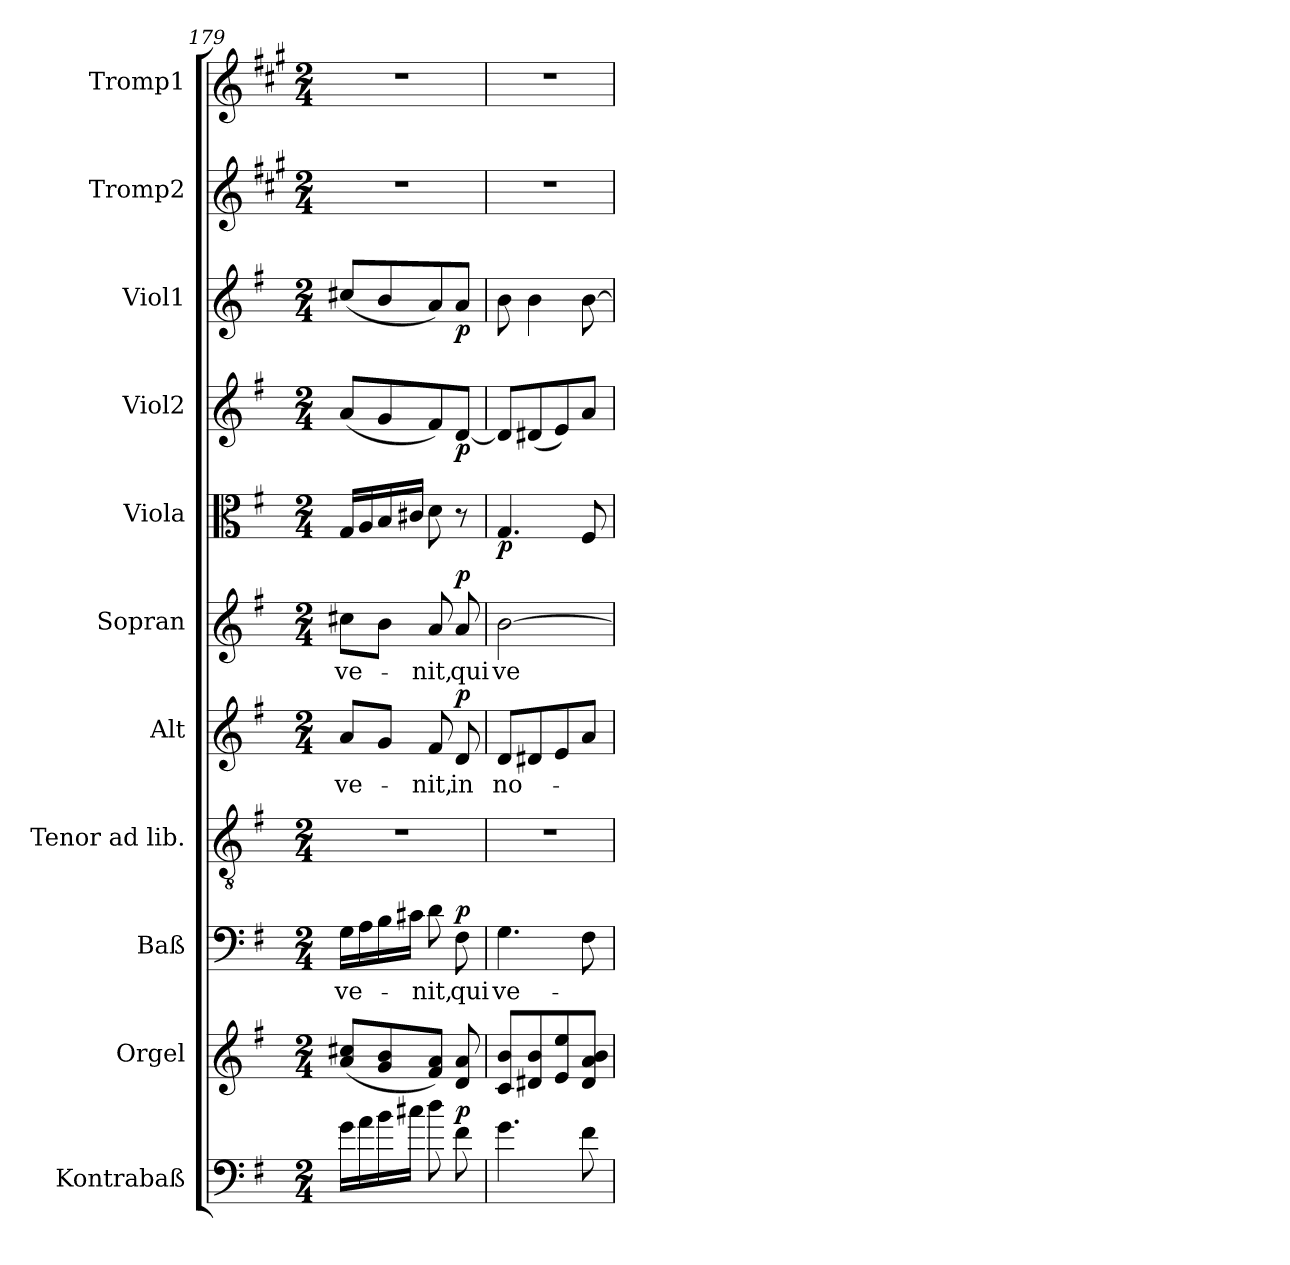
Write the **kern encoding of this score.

**kern	**dynam	**kern	**kern	**text	**dynam	**kern	**kern	**text	**dynam	**kern	**text	**dynam	**kern	**dynam	**kern	**dynam	**kern	**dynam	**kern	**kern
*part11	*part11	*part10	*part9	*part9	*part9	*part8	*part7	*part7	*part7	*part6	*part6	*part6	*part5	*part5	*part4	*part4	*part3	*part3	*part2	*part1
*staff11	*staff11	*staff10	*staff9	*staff9	*staff9	*staff8	*staff7	*staff7	*staff7	*staff6	*staff6	*staff6	*staff5	*staff5	*staff4	*staff4	*staff3	*staff3	*staff2	*staff1
*I"Kontrabaß	*	*I"Orgel	*I"Baß	*	*	*I"Tenor ad lib.	*I"Alt	*	*	*I"Sopran	*	*	*I"Viola	*	*I"Viol2	*	*I"Viol1	*	*I"Tromp2	*I"Tromp1
*	*	*	*	*	*	*	*	*	*	*	*	*	*I'Vla	*	*	*	*	*	*	*
*clefF4	*	*clefG2	*clefF4	*	*	*clefGv2	*clefG2	*	*	*clefG2	*	*	*clefC3	*	*clefG2	*	*clefG2	*	*clefG2	*clefG2
*ITrd7c12	*	*	*	*	*	*	*	*	*	*	*	*	*	*	*	*	*	*	*ITrd1c2	*ITrd1c2
*k[f#]	*	*k[f#]	*k[f#]	*	*	*k[f#]	*k[f#]	*	*	*k[f#]	*	*	*k[f#]	*	*k[f#]	*	*k[f#]	*	*k[f#]	*k[f#]
*G:	*	*G:	*G:	*	*	*G:	*G:	*	*	*G:	*	*	*G:	*	*G:	*	*G:	*	*G:	*G:
*M2/4	*	*M2/4	*M2/4	*	*	*M2/4	*M2/4	*	*	*M2/4	*	*	*M2/4	*	*M2/4	*	*M2/4	*	*M2/4	*M2/4
=179	=179	=179	=179	=179	=179	=179	=179	=179	=179	=179	=179	=179	=179	=179	=179	=179	=179	=179	=179	=179
!	!	!	!	!LO:LY:b	!	!	!	!LO:LY:b	!	!	!LO:LY:b	!	!	!	!	!	!	!	!	!
16G\LL	.	(<8a/ 8cc#X/L	16G\LL	ve-	.	2r	8a/L	ve-	.	8cc#X\L	ve-	.	16G/LL	.	(<8a/L	.	(<8cc#X/L	.	2r	2r
16A\	.	.	16A\	.	.	.	.	.	.	.	.	.	16A/	.	.	.	.	.	.	.
16B\	.	8g/ 8b/	16B\	.	.	.	8g/J	.	.	8b\J	.	.	16B/	.	8g/	.	8b/	.	.	.
16c#X\JJ	.	.	16c#X\JJ	.	.	.	.	.	.	.	.	.	16c#X/JJ	.	.	.	.	.	.	.
!	!	!	!	!LO:LY:b	!	!	!	!LO:LY:b	!	!	!LO:LY:b	!	!	!	!	!	!	!	!	!
8d\	.	8f#/ 8a/J)	8d\	-nit,	.	.	8f#/	-nit,	.	8a/	-nit,	.	8d\	.	8f#/)	.	8a/)	.	.	.
!	!LO:DY:a	!	!	!LO:LY:b	!LO:DY:a	!	!	!LO:LY:b	!LO:DY:a	!	!LO:LY:b	!LO:DY:a	!	!	!	!LO:DY:b	!	!LO:DY:b	!	!
8F#\	p	8d/ 8a/	8F#\	qui	p	.	8d/	in	p	8a/	qui	p	8r	.	[8d/J	p	8a/J	p	.	.
!!LO:PB:g=z
=180	=180	=180	=180	=180	=180	=180	=180	=180	=180	=180	=180	=180	=180	=180	=180	=180	=180	=180	=180	=180
!	!	!	!	!LO:LY:b	!	!	!	!LO:LY:b	!	!	!LO:LY:b	!	!	!LO:DY:b	!	!	!	!	!	!
4.G\	.	8c/ 8b/L	4.G\	ve-	.	2r	8d/L	no-	.	[2b\	ve-	.	4.G/	p	8d/L]	.	8b\	.	2r	2r
.	.	8d#X/ 8b/	.	.	.	.	8d#X/	.	.	.	.	.	.	.	(<8d#X/	.	4b\	.	.	.
.	.	8e/ 8ee/	.	.	.	.	8e/	.	.	.	.	.	.	.	8e/)	.	.	.	.	.
8F#\	.	8d#/ 8a/ 8b/J	8F#\	.	.	.	8a/J	.	.	.	.	.	8F#/	.	8a/J	.	[8b\	.	.	.
=	=	=	=	=	=	=	=	=	=	=	=	=	=	=	=	=	=	=	=	=
*-	*-	*-	*-	*-	*-	*-	*-	*-	*-	*-	*-	*-	*-	*-	*-	*-	*-	*-	*-	*-
